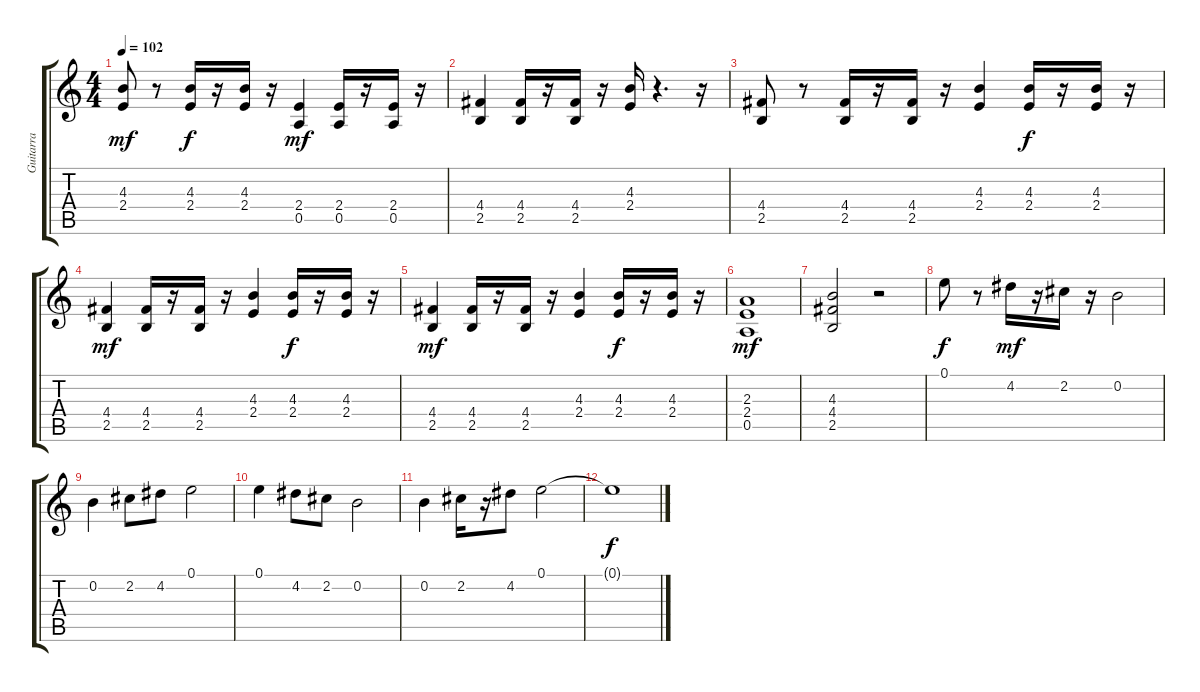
\track ("Guitarra" "Guitarra") {instrument distortionguitar}
\staff {score tabs}
\tuning (E4 B3 G3 D3 A2 E2) {hide}
\ts (4 4)
\tempo 102
\clef g2
\ks c
(4.3 2.4).8{dy mf} r.8 (4.3 2.4).16{dy f} r.16 (4.3 2.4).16 r.16 (2.4 0.5).4{dy mf} (2.4 0.5).16 r.16 (2.4 0.5).16 r.16 |
(4.4 2.5).4 (4.4 2.5).16 r.16 (4.4 2.5).16 r.16 (4.3 2.4).16 r.4{d} r.16 |
(4.4 2.5).8 r.8 (4.4 2.5).16 r.16 (4.4 2.5).16 r.16 (4.3 2.4).4 (4.3 2.4).16{dy f} r.16 (4.3 2.4).16 r.16 |
(4.4 2.5).4{dy mf} (4.4 2.5).16 r.16 (4.4 2.5).16 r.16 (4.3 2.4).4 (4.3 2.4).16{dy f} r.16 (4.3 2.4).16 r.16 |
(4.4 2.5).4{dy mf} (4.4 2.5).16 r.16 (4.4 2.5).16 r.16 (4.3 2.4).4 (4.3 2.4).16{dy f} r.16 (4.3 2.4).16 r.16 |
(2.3 2.4 0.5).1{dy mf} |
(4.3 4.4 2.5).2 r.2 |
0.1.8{dy f} r.8 4.2.16{dy mf} r.16 2.2.16 r.16 0.2.2 |
0.2.4 2.2.8 4.2.8 0.1.2 |
0.1.4 4.2.8 2.2.8 0.2.2 |
0.2.4 2.2.16 r.16 4.2.8 0.1.2 |
0.1{t}.1{dy f}
